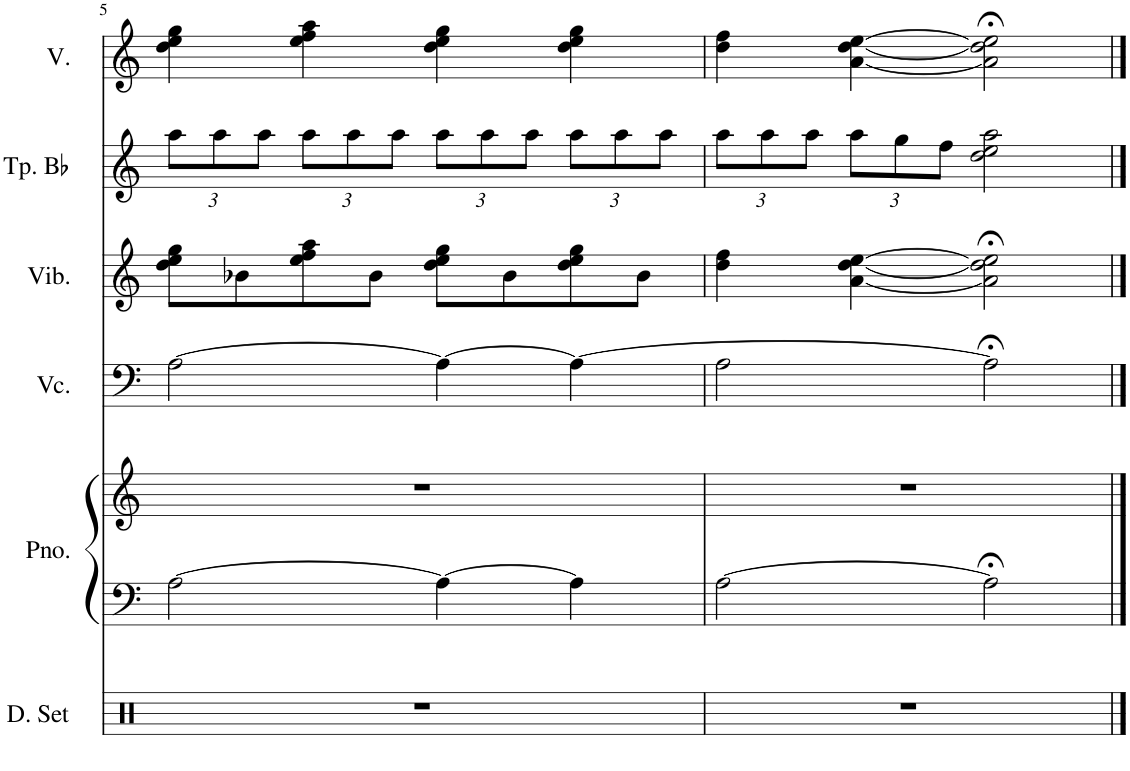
**kern	**kern	**kern	**kern	**kern	**kern	**kern
*part6	*part5	*part5	*part4	*part3	*part2	*part1
*staff7	*staff6	*staff5	*staff4	*staff3	*staff2	*staff1
*I"Bateria	*I"Piano	*	*I"Violoncelo	*I"Vibrafone	*I"Trompete em Bb	*I"Voz
*	*I'Pno.	*	*I'Vc.	*I'Vib.	*I'Tp. Bb	*I'V.
!!LO:PB:g=z
*clefX	*clefF4	*clefG2	*clefF4	*clefG2	*clefG2	*clefG2
*	*	*	*	*	*ITrd1c2	*
*k[]	*k[]	*k[]	*k[]	*k[]	*k[]	*k[]
*M4/4	*M4/4	*M4/4	*M4/4	*M4/4	*M4/4	*M4/4
*	*	*	*	*	*Xbrackettup	*
=5	=5	=5	=5	=5	=5	=5
1r	[2A\	1r	[2A\	8dd\ 8ee\ 8gg\L	12aa\L	4dd\ 4ee\ 4gg\
.	.	.	.	.	12aa\	.
.	.	.	.	8b-X\	.	.
.	.	.	.	.	12aa\J	.
.	.	.	.	8ee\ 8ff\ 8aa\	12aa\L	4ee\ 4ff\ 4aa\
.	.	.	.	.	12aa\	.
.	.	.	.	8b-\J	.	.
.	.	.	.	.	12aa\J	.
.	4A\_	.	4A\_	8dd\ 8ee\ 8gg\L	12aa\L	4dd\ 4ee\ 4gg\
.	.	.	.	.	12aa\	.
.	.	.	.	8b-\	.	.
.	.	.	.	.	12aa\J	.
.	4A\]	.	4A\_	8dd\ 8ee\ 8gg\	12aa\L	4dd\ 4ee\ 4gg\
.	.	.	.	.	12aa\	.
.	.	.	.	8b-\J	.	.
.	.	.	.	.	12aa\J	.
=6	=6	=6	=6	=6	=6	=6
1r	[2A\	1r	2A\	4dd\ 4ff\	12aa\L	4dd\ 4ff\
.	.	.	.	.	12aa\	.
.	.	.	.	.	12aa\J	.
.	.	.	.	[4a\ [4dd\ [4ee\	12aa\L	[4a\ [4dd\ [4ee\
.	.	.	.	.	12gg\	.
.	.	.	.	.	12ff\J	.
.	2A;<\]	.	2A;<\]	2a\];< 2dd\];< 2ee\];<	2dd\ 2ee\ 2aa\	2a\];< 2dd\];< 2ee\];<
==	==	==	==	==	==	==
*-	*-	*-	*-	*-	*-	*-
